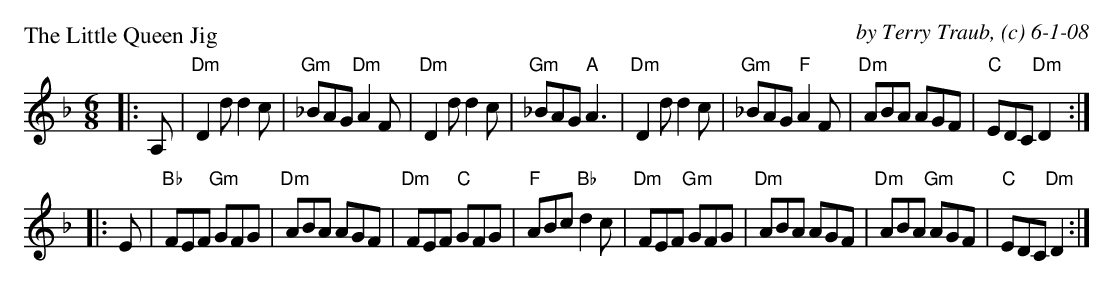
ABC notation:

X:1
P: The Little Queen Jig
C: by Terry Traub, (c) 6-1-08
M: 6/8
K: F
L: 1/8
|: A,|"Dm"D2 d d2 c|"Gm"_BAG "Dm"A2 F|"Dm"D2 d d2 c|"Gm"_BAG "A"A3|"Dm"D2 d d2 c|"Gm"_BAG "F"A2 F|"Dm"ABA AGF |"C"EDC "Dm"D2 :|
|: E|"Bb"FEF "Gm"GFG|"Dm"ABA AGF|"Dm"FEF "C"GFG|"F"ABc "Bb"d2 c|"Dm"FEF "Gm"GFG|"Dm"ABA AGF|"Dm"ABA "Gm"AGF |"C"EDC "Dm"D2 :|
